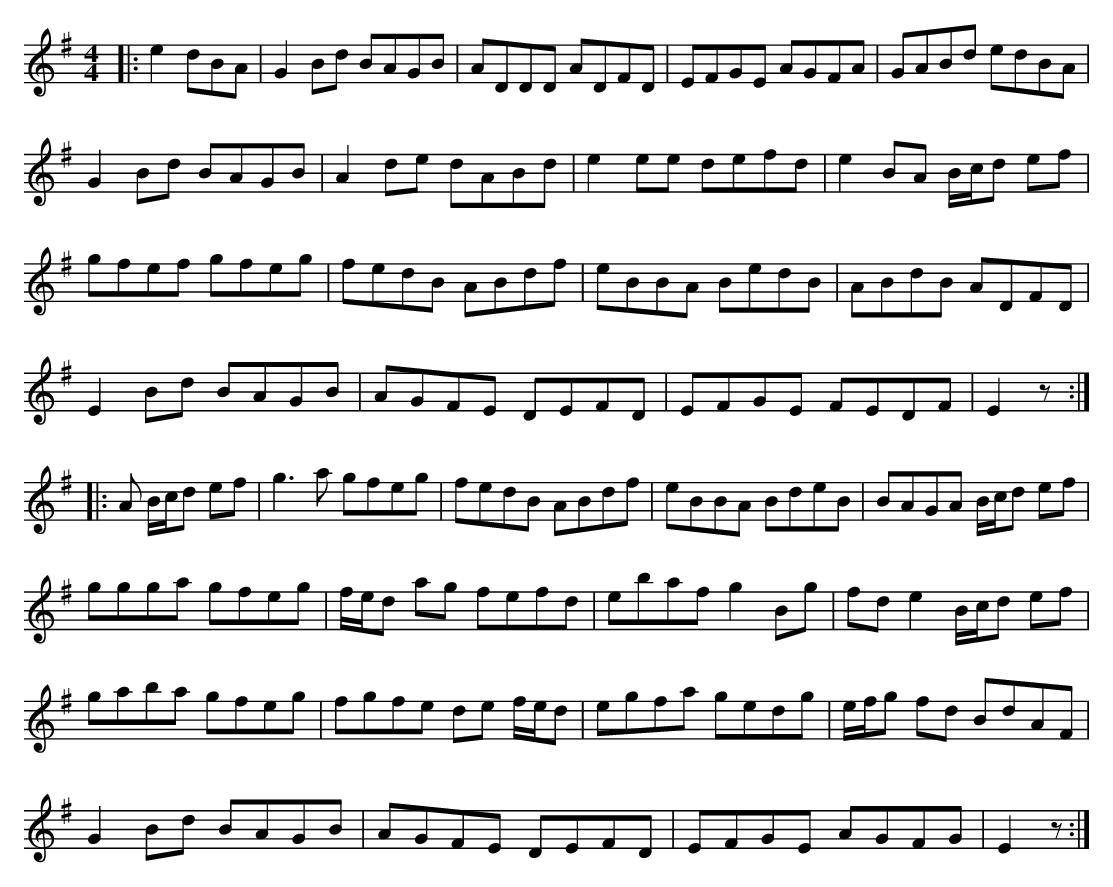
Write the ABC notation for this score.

X:1
M:4/4
K:Emin
|:e2 dBA|G2Bd BAGB|ADDD ADFD|EFGE AGFA|GABd edBA|
G2Bd BAGB|A2de dABd|e2ee defd|e2BA B/c/d ef|
gfef gfeg|fedB ABdf|eBBA BedB|ABdB ADFD|
E2Bd BAGB|AGFE DEFD|EFGE FEDF| E2z :|
|:A B/c/d ef|g3a gfeg|fedB ABdf|eBBA BdeB|BAGA B/c/d ef|
ggga gfeg|f/e/d ag fefd|ebaf g2Bg|fde2 B/c/d ef|
gaba gfeg|fgfe de f/e/d|egfa gedg|e/f/g fd BdAF|
G2Bd BAGB|AGFE DEFD|EFGE AGFG| E2z:|
